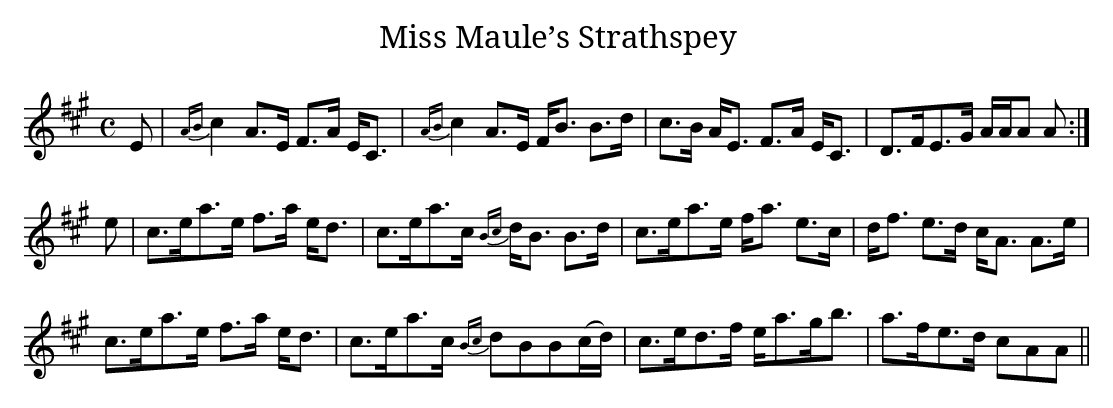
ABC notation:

X:1
T:Miss Maule’s Strathspey
M:C
L:1/16
K:A
E2|{AB}c4 A3E F3A EC3|{AB}c4 A3E FB3 B3d|c3B AE3 F3A EC3|D3FE3G AAA2 A2:|
e2|c3ea3e f3a ed3|c3ea3c {Bc}dB3 B3d|c3ea3e fa3 e3c|df3 e3d cA3 A3e|
c3ea3e f3a ed3|c3ea3c {Bc}d2B2B2(cd)|c3ed3f ea3gb3|a3fe3d c2A2A2||
